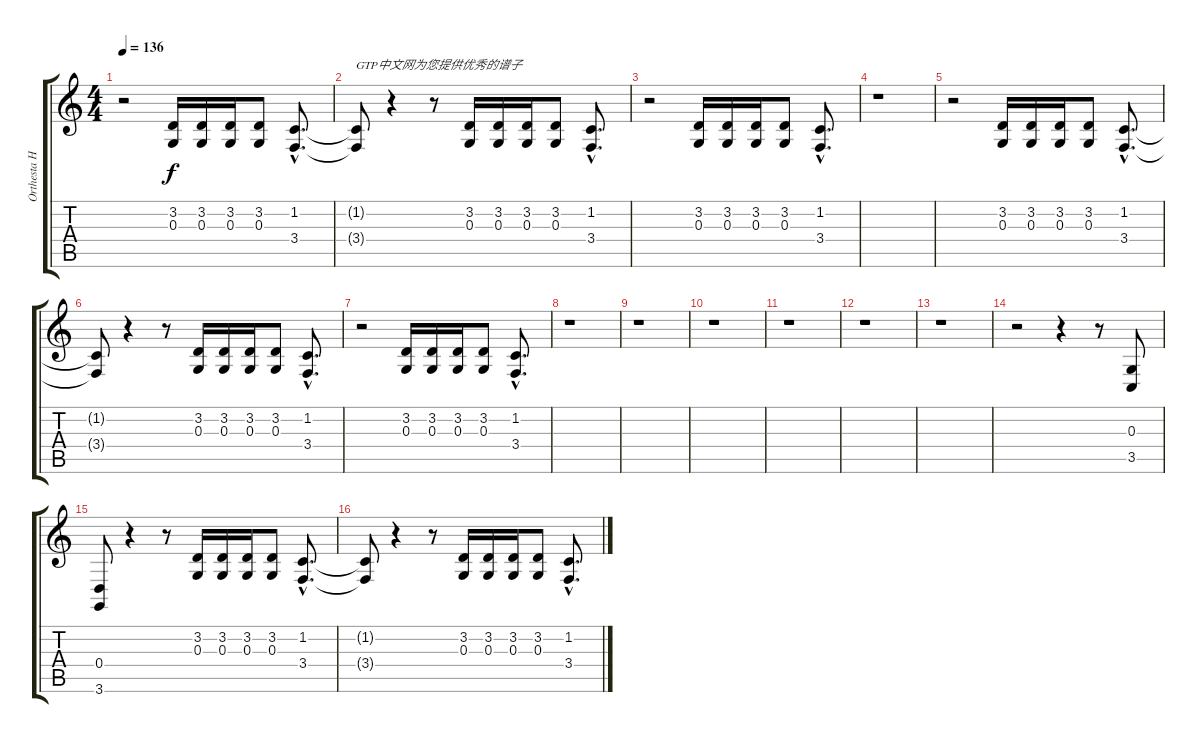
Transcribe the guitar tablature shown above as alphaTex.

\track ("Orthesta Hit" "Orthesta H") {instrument acousticgrandpiano}
\staff {score tabs}
\tuning (E4 B3 G3 D3 A2 E2) {hide}
\ts (4 4)
\tempo 136
\clef g2
\ks c
r.2{dy f instrument acousticgrandpiano} (3.2 0.3).16 (3.2 0.3).16 (3.2 0.3).16 (3.2 0.3).8 (1.2{hac} 3.4{hac}).8{d} |
(1.2{t} 3.4{t}).8{txt "GTP中文网为您提供优秀的谱子"} r.4 r.8 (3.2 0.3).16 (3.2 0.3).16 (3.2 0.3).16 (3.2 0.3).8 (1.2{hac} 3.4{hac}).8{d} |
r.2 (3.2 0.3).16 (3.2 0.3).16 (3.2 0.3).16 (3.2 0.3).8 (1.2{hac} 3.4{hac}).8{d} |
r.1 |
r.2 (3.2 0.3).16 (3.2 0.3).16 (3.2 0.3).16 (3.2 0.3).8 (1.2{hac} 3.4{hac}).8{d} |
(1.2{t} 3.4{t}).8 r.4 r.8 (3.2 0.3).16 (3.2 0.3).16 (3.2 0.3).16 (3.2 0.3).8 (1.2{hac} 3.4{hac}).8{d} |
r.2 (3.2 0.3).16 (3.2 0.3).16 (3.2 0.3).16 (3.2 0.3).8 (1.2{hac} 3.4{hac}).8{d} |
r.1 |
r.1 |
r.1 |
r.1 |
r.1 |
r.1 |
r.2 r.4 r.8 (0.3 3.5).8 |
(0.4 3.6).8 r.4 r.8 (3.2 0.3).16 (3.2 0.3).16 (3.2 0.3).16 (3.2 0.3).8 (1.2{hac} 3.4{hac}).8{d} |
(1.2{t} 3.4{t}).8 r.4 r.8 (3.2 0.3).16 (3.2 0.3).16 (3.2 0.3).16 (3.2 0.3).8 (1.2{hac} 3.4{hac}).8{d}
